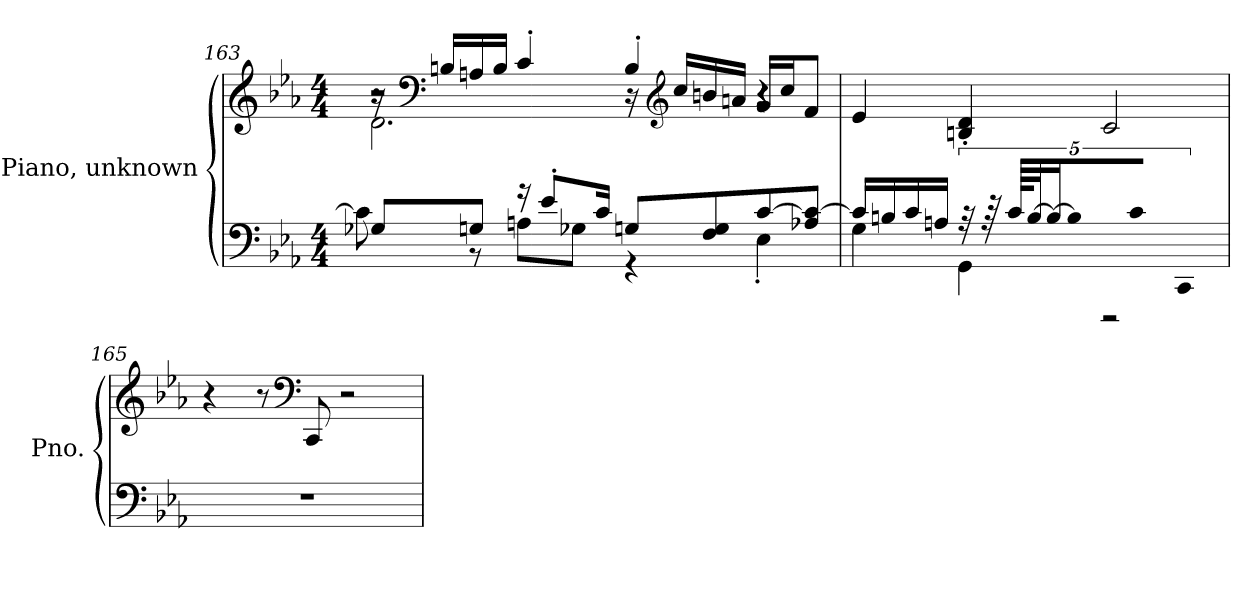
**kern	**kern
*part1	*part1
*staff2	*staff1
*I"Piano, unknown	*
*I'Pno.	*
!!LO:LB:g=z
*clefF4	*clefG2
*k[b-e-a-]	*k[b-e-a-]
*M4/4	*M4/4
=163	=163
*^	*^
*	*	*	*^
8G-X/L	8c\]	16r	2.d\	2r
*	*	*clefF4	*	*
.	.	16Bn/LL	.	.
8Gn/J	8r	16An/	.	.
.	.	16B/JJ	.	.
16r	8An\L	4c'/	.	.
8e-'/L	.	.	.	.
.	8G-X\J	.	.	.
16c/Jk	.	.	.	.
8Gn/L	4r	16r	.	4B'/
*	*	*clefG2	*	*
.	.	16cc/LL	.	.
8F/ 8G/	.	16bn/	.	.
.	.	16an/JJ	.	.
[8c/	4E-'\	16g/LL	4r	4r
.	.	16cc/J	.	.
8A-X/ 8c/_J	.	8f/J	.	.
*	*	*v	*v	*v
=164	=164	=164
16c/LL]	4G\	4e-/
16Bn/	.	.
16c/	.	.
16An/JJ	.	.
40r	4GG\	4Bn/' 4d/'
80r	.	.
80c/KLLL	.	.
[40B/J	.	.
20B/_	.	.
16B/]	.	.
16c/JJ	.	.
2CC/	2r	2c/
*v	*v	*
!!LO:LB:g=z
=165	=165
1r	4r
.	8r
*	*clefF4
.	8CC/
.	2r
=	=
*-	*-
